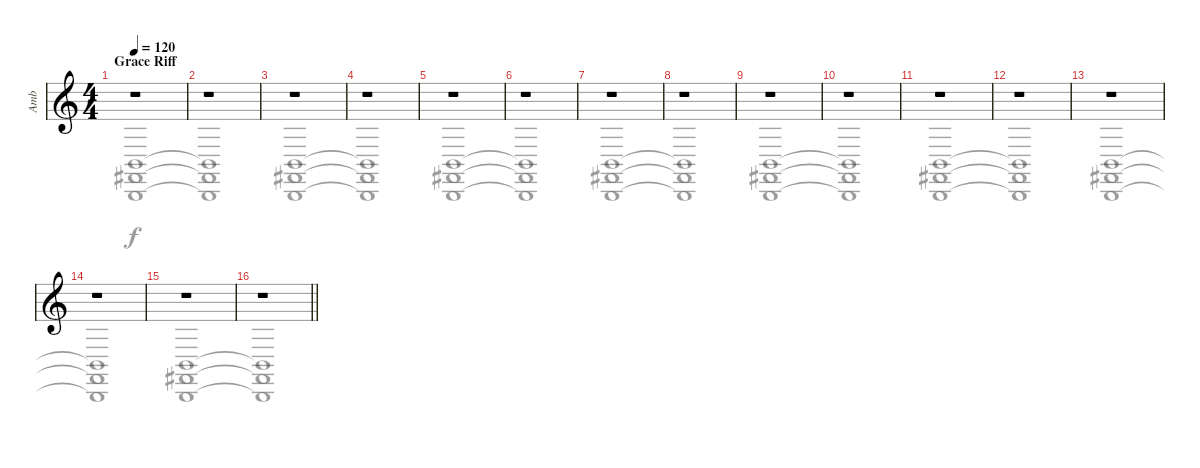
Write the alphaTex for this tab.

\track ("Amb" "Amb") {instrument brightacousticpiano}
\staff {score}
\tuning (Db4 Ab3 E3 B2 Gb2 B1) {hide}
\voice
\ts (4 4)
\section ("" "Grace Riff")
\tempo 120
\clef g2
\ks c
r.1{dy f} |
r.1 |
r.1 |
r.1 |
r.1 |
r.1 |
r.1 |
r.1 |
r.1 |
r.1 |
r.1 |
r.1 |
r.1 |
r.1 |
r.1 |
\barLineRight lightlight
r.1
\voice
\clef g2
\ottava regular
\simile none
\ks c
(0.4 0.5 0.6).1{dy f} |
(0.4{t} 0.5{t} 0.6{t}).1 |
(0.4 0.5 0.6).1 |
(0.4{t} 0.5{t} 0.6{t}).1 |
(0.4 0.5 0.6).1 |
(0.4{t} 0.5{t} 0.6{t}).1 |
(0.4 0.5 0.6).1 |
(0.4{t} 0.5{t} 0.6{t}).1 |
(0.4 0.5 0.6).1 |
(0.4{t} 0.5{t} 0.6{t}).1 |
(0.4 0.5 0.6).1 |
(0.4{t} 0.5{t} 0.6{t}).1 |
(0.4 0.5 0.6).1 |
(0.4{t} 0.5{t} 0.6{t}).1 |
(0.4 0.5 0.6).1 |
\barLineRight lightlight
(0.4{t} 0.5{t} 0.6{t}).1
